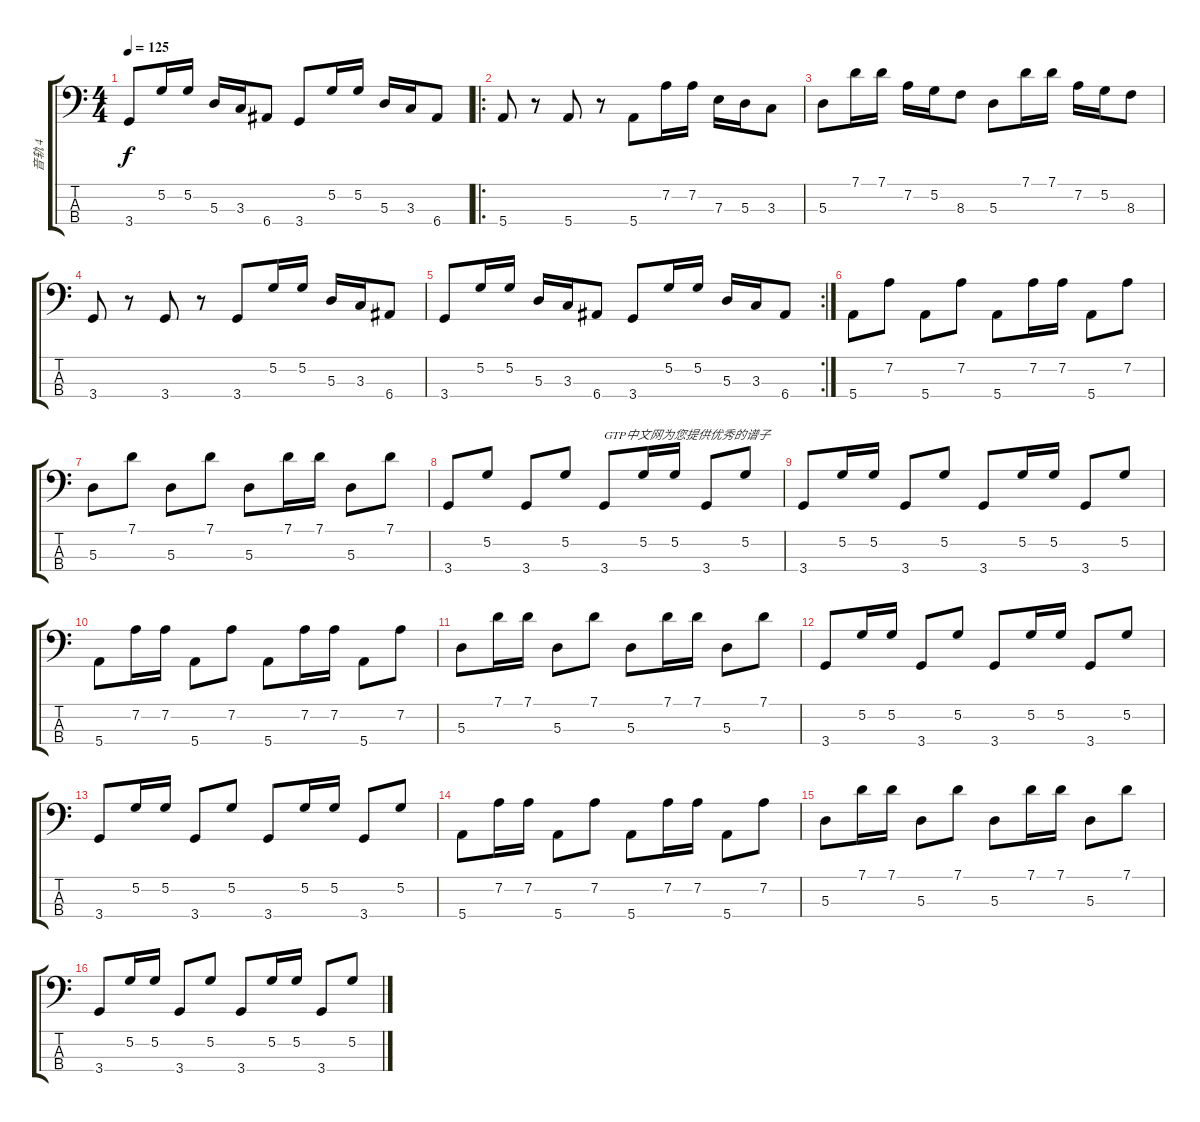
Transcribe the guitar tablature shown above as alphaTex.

\track ("音轨 4" "音轨 4") {solo instrument electricbassfinger}
\staff {score tabs}
\tuning (G2 D2 A1 E1) {hide}
\ts (4 4)
\tempo 125
\clef f4
\ks c
3.4.8{dy f} 5.2.16 5.2.16 5.3.16 3.3.16 6.4.8 3.4.8 5.2.16 5.2.16 5.3.16 3.3.16 6.4.8 |
\ro
5.4.8 r.8 5.4.8 r.8 5.4.8 7.2.16 7.2.16 7.3.16 5.3.16 3.3.8 |
5.3.8 7.1.16 7.1.16 7.2.16 5.2.16 8.3.8 5.3.8 7.1.16 7.1.16 7.2.16 5.2.16 8.3.8 |
3.4.8 r.8 3.4.8 r.8 3.4.8 5.2.16 5.2.16 5.3.16 3.3.16 6.4.8 |
\rc 2
3.4.8 5.2.16 5.2.16 5.3.16 3.3.16 6.4.8 3.4.8 5.2.16 5.2.16 5.3.16 3.3.16 6.4.8 |
5.4.8 7.2.8 5.4.8 7.2.8 5.4.8 7.2.16 7.2.16 5.4.8 7.2.8 |
5.3.8 7.1.8 5.3.8 7.1.8 5.3.8 7.1.16 7.1.16 5.3.8 7.1.8 |
3.4.8 5.2.8 3.4.8 5.2.8 3.4.8{txt "GTP中文网为您提供优秀的谱子"} 5.2.16 5.2.16 3.4.8 5.2.8 |
3.4.8 5.2.16 5.2.16 3.4.8 5.2.8 3.4.8 5.2.16 5.2.16 3.4.8 5.2.8 |
5.4.8 7.2.16 7.2.16 5.4.8 7.2.8 5.4.8 7.2.16 7.2.16 5.4.8 7.2.8 |
5.3.8 7.1.16 7.1.16 5.3.8 7.1.8 5.3.8 7.1.16 7.1.16 5.3.8 7.1.8 |
3.4.8 5.2.16 5.2.16 3.4.8 5.2.8 3.4.8 5.2.16 5.2.16 3.4.8 5.2.8 |
3.4.8 5.2.16 5.2.16 3.4.8 5.2.8 3.4.8 5.2.16 5.2.16 3.4.8 5.2.8 |
5.4.8 7.2.16 7.2.16 5.4.8 7.2.8 5.4.8 7.2.16 7.2.16 5.4.8 7.2.8 |
5.3.8 7.1.16 7.1.16 5.3.8 7.1.8 5.3.8 7.1.16 7.1.16 5.3.8 7.1.8 |
3.4.8 5.2.16 5.2.16 3.4.8 5.2.8 3.4.8 5.2.16 5.2.16 3.4.8 5.2.8
